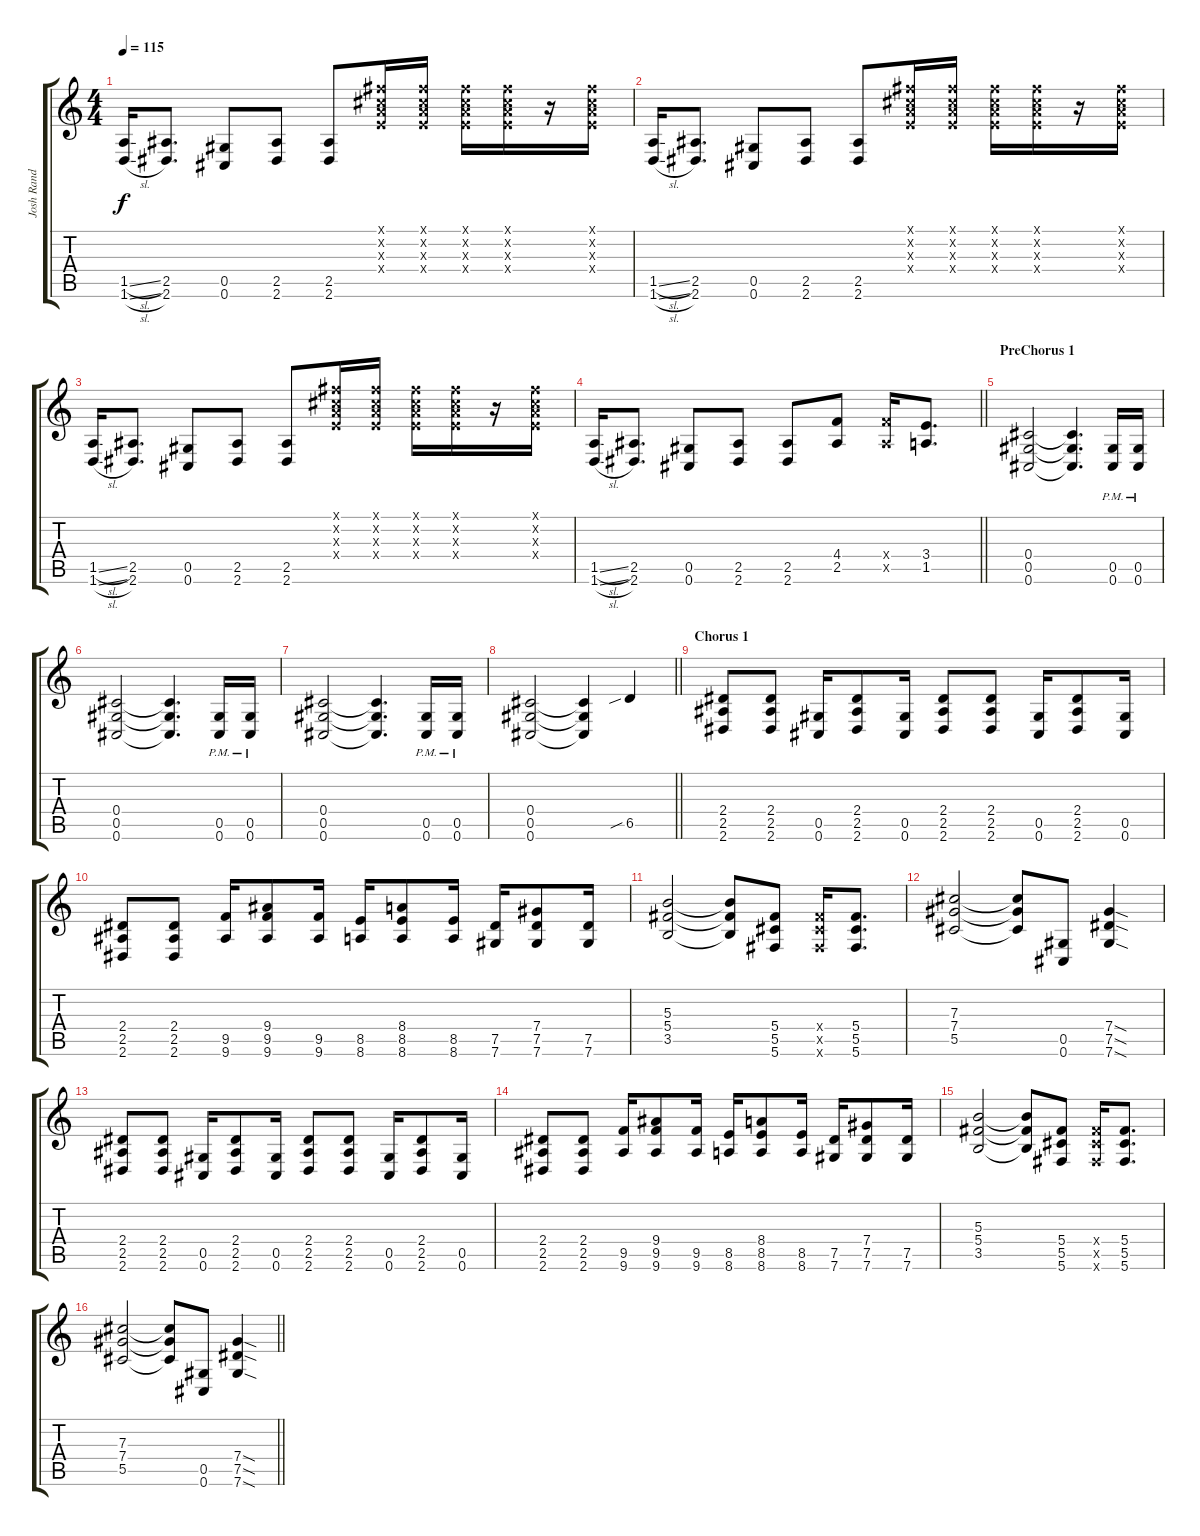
\track ("Josh Rand" "Josh Rand") {instrument overdrivenguitar}
\staff {score tabs}
\tuning (Eb4 Bb3 Gb3 Db3 Ab2 Db2) {hide}
\ts (4 4)
\tempo 115
\clef g2
\ks c
(1.5{sl} 1.6{sl}).16{dy f} (2.5 2.6).8{d} (0.5 0.6).8 (2.5 2.6).8 (2.5 2.6).8 (3.1{x} 3.2{x} 3.3{x} 3.4{x}).16 (3.1{x} 3.2{x} 3.3{x} 3.4{x}).16 (3.1{x} 3.2{x} 3.3{x} 3.4{x}).16 (3.1{x} 3.2{x} 3.3{x} 3.4{x}).16 r.16 (3.1{x} 3.2{x} 3.3{x} 3.4{x}).16 |
(1.5{sl} 1.6{sl}).16 (2.5 2.6).8{d} (0.5 0.6).8 (2.5 2.6).8 (2.5 2.6).8 (3.1{x} 3.2{x} 3.3{x} 3.4{x}).16 (3.1{x} 3.2{x} 3.3{x} 3.4{x}).16 (3.1{x} 3.2{x} 3.3{x} 3.4{x}).16 (3.1{x} 3.2{x} 3.3{x} 3.4{x}).16 r.16 (3.1{x} 3.2{x} 3.3{x} 3.4{x}).16 |
(1.5{sl} 1.6{sl}).16 (2.5 2.6).8{d} (0.5 0.6).8 (2.5 2.6).8 (2.5 2.6).8 (3.1{x} 3.2{x} 3.3{x} 3.4{x}).16 (3.1{x} 3.2{x} 3.3{x} 3.4{x}).16 (3.1{x} 3.2{x} 3.3{x} 3.4{x}).16 (3.1{x} 3.2{x} 3.3{x} 3.4{x}).16 r.16 (3.1{x} 3.2{x} 3.3{x} 3.4{x}).16 |
\barLineRight lightlight
(1.5{sl} 1.6{sl}).16 (2.5 2.6).8{d} (0.5 0.6).8 (2.5 2.6).8 (2.5 2.6).8 (4.4 2.5).8 (4.4{x} 2.5{x}).16 (3.4 1.5).8{d} |
\section ("" "PreChorus 1")
(0.4 0.5 0.6).2 (0.4{t} 0.5{t} 0.6{t}).4{d} (0.5{pm} 0.6{pm}).16 (0.5{pm} 0.6{pm}).16 |
(0.4 0.5 0.6).2 (0.4{t} 0.5{t} 0.6{t}).4{d} (0.5{pm} 0.6{pm}).16 (0.5{pm} 0.6{pm}).16 |
(0.4 0.5 0.6).2 (0.4{t} 0.5{t} 0.6{t}).4{d} (0.5{pm} 0.6{pm}).16 (0.5{pm} 0.6{pm}).16 |
\barLineRight lightlight
(0.4 0.5 0.6).2 (0.4{t} 0.5{t} 0.6{t}).4 6.5{sib}.4 |
\section ("" "Chorus 1")
(2.4 2.5 2.6).8 (2.4 2.5 2.6).8 (0.5 0.6).16 (2.4 2.5 2.6).8 (0.5 0.6).16 (2.4 2.5 2.6).8 (2.4 2.5 2.6).8 (0.5 0.6).16 (2.4 2.5 2.6).8 (0.5 0.6).16 |
(2.4 2.5 2.6).8 (2.4 2.5 2.6).8 (9.5 9.6).16 (9.4 9.5 9.6).8 (9.5 9.6).16 (8.5 8.6).16 (8.4 8.5 8.6).8 (8.5 8.6).16 (7.5 7.6).16 (7.4 7.5 7.6).8 (7.5 7.6).16 |
(5.3 5.4 3.5).2 (5.3{t} 5.4{t} 3.5{t}).8 (5.4 5.5 5.6).8 (5.4{x} 5.5{x} 5.6{x}).16 (5.4 5.5 5.6).8{d} |
(7.3 7.4 5.5).2 (7.3{t} 7.4{t} 5.5{t}).8 (0.5 0.6).8 (7.4{sod} 7.5{sod} 7.6{sod}).4 |
(2.4 2.5 2.6).8 (2.4 2.5 2.6).8 (0.5 0.6).16 (2.4 2.5 2.6).8 (0.5 0.6).16 (2.4 2.5 2.6).8 (2.4 2.5 2.6).8 (0.5 0.6).16 (2.4 2.5 2.6).8 (0.5 0.6).16 |
(2.4 2.5 2.6).8 (2.4 2.5 2.6).8 (9.5 9.6).16 (9.4 9.5 9.6).8 (9.5 9.6).16 (8.5 8.6).16 (8.4 8.5 8.6).8 (8.5 8.6).16 (7.5 7.6).16 (7.4 7.5 7.6).8 (7.5 7.6).16 |
(5.3 5.4 3.5).2 (5.3{t} 5.4{t} 3.5{t}).8 (5.4 5.5 5.6).8 (5.4{x} 5.5{x} 5.6{x}).16 (5.4 5.5 5.6).8{d} |
\barLineRight lightlight
(7.3 7.4 5.5).2 (7.3{t} 7.4{t} 5.5{t}).8 (0.5 0.6).8 (7.4{sod} 7.5{sod} 7.6{sod}).4
